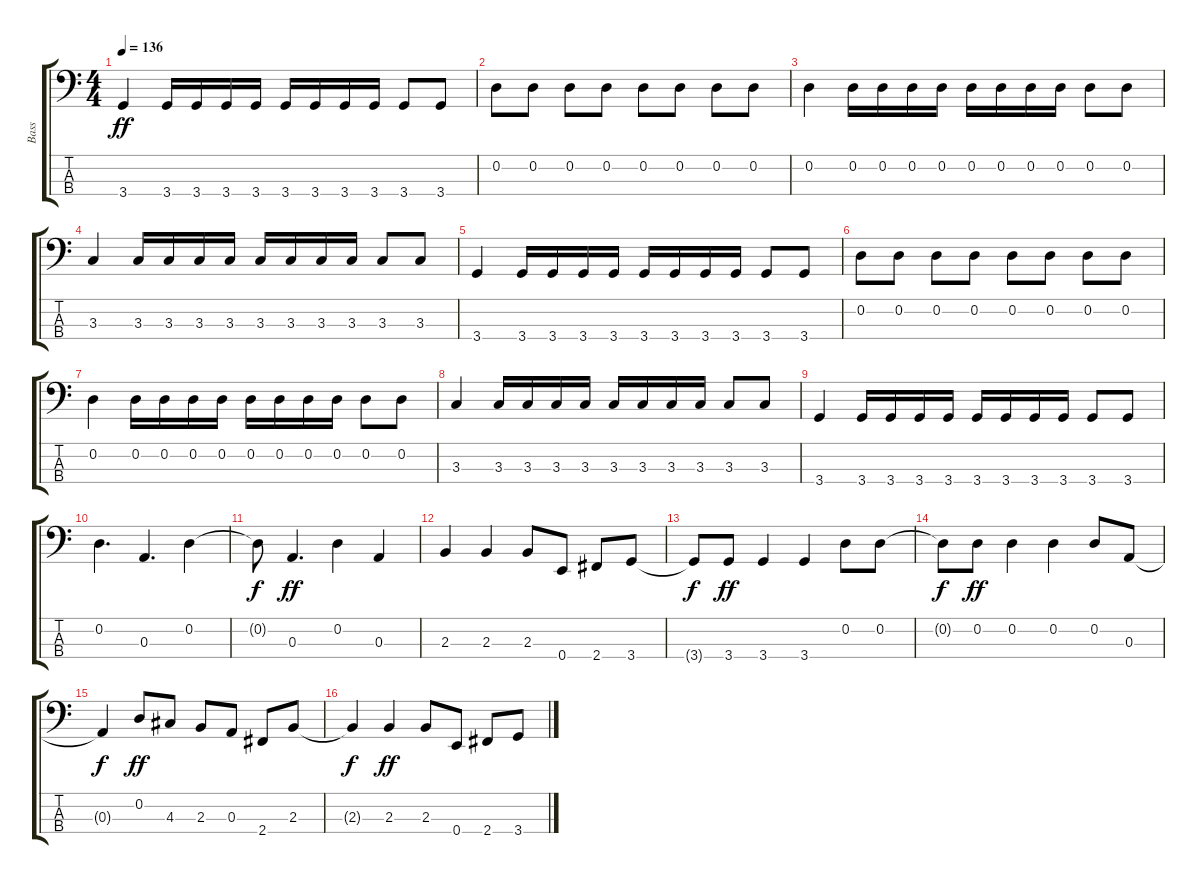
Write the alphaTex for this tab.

\track ("Bass" "Bass") {instrument electricbassfinger}
\staff {score tabs}
\tuning (G2 D2 A1 E1) {hide}
\ts (4 4)
\tempo 136
\clef f4
\ks c
3.4.4{dy ff} 3.4.16 3.4.16 3.4.16 3.4.16 3.4.16 3.4.16 3.4.16 3.4.16 3.4.8 3.4.8 |
0.2.8 0.2.8 0.2.8 0.2.8 0.2.8 0.2.8 0.2.8 0.2.8 |
0.2.4 0.2.16 0.2.16 0.2.16 0.2.16 0.2.16 0.2.16 0.2.16 0.2.16 0.2.8 0.2.8 |
3.3.4 3.3.16 3.3.16 3.3.16 3.3.16 3.3.16 3.3.16 3.3.16 3.3.16 3.3.8 3.3.8 |
3.4.4 3.4.16 3.4.16 3.4.16 3.4.16 3.4.16 3.4.16 3.4.16 3.4.16 3.4.8 3.4.8 |
0.2.8 0.2.8 0.2.8 0.2.8 0.2.8 0.2.8 0.2.8 0.2.8 |
0.2.4 0.2.16 0.2.16 0.2.16 0.2.16 0.2.16 0.2.16 0.2.16 0.2.16 0.2.8 0.2.8 |
3.3.4 3.3.16 3.3.16 3.3.16 3.3.16 3.3.16 3.3.16 3.3.16 3.3.16 3.3.8 3.3.8 |
3.4.4 3.4.16 3.4.16 3.4.16 3.4.16 3.4.16 3.4.16 3.4.16 3.4.16 3.4.8 3.4.8 |
0.2.4{d} 0.3.4{d} 0.2.4 |
0.2{t}.8{dy f} 0.3.4{d dy ff} 0.2.4 0.3.4 |
2.3.4 2.3.4 2.3.8 0.4.8 2.4.8 3.4.8 |
3.4{t}.8{dy f} 3.4.8{dy ff} 3.4.4 3.4.4 0.2.8 0.2.8 |
0.2{t}.8{dy f} 0.2.8{dy ff} 0.2.4 0.2.4 0.2.8 0.3.8 |
0.3{t}.4{dy f} 0.2.8{dy ff} 4.3.8 2.3.8 0.3.8 2.4.8 2.3.8 |
2.3{t}.4{dy f} 2.3.4{dy ff} 2.3.8 0.4.8 2.4.8 3.4.8
